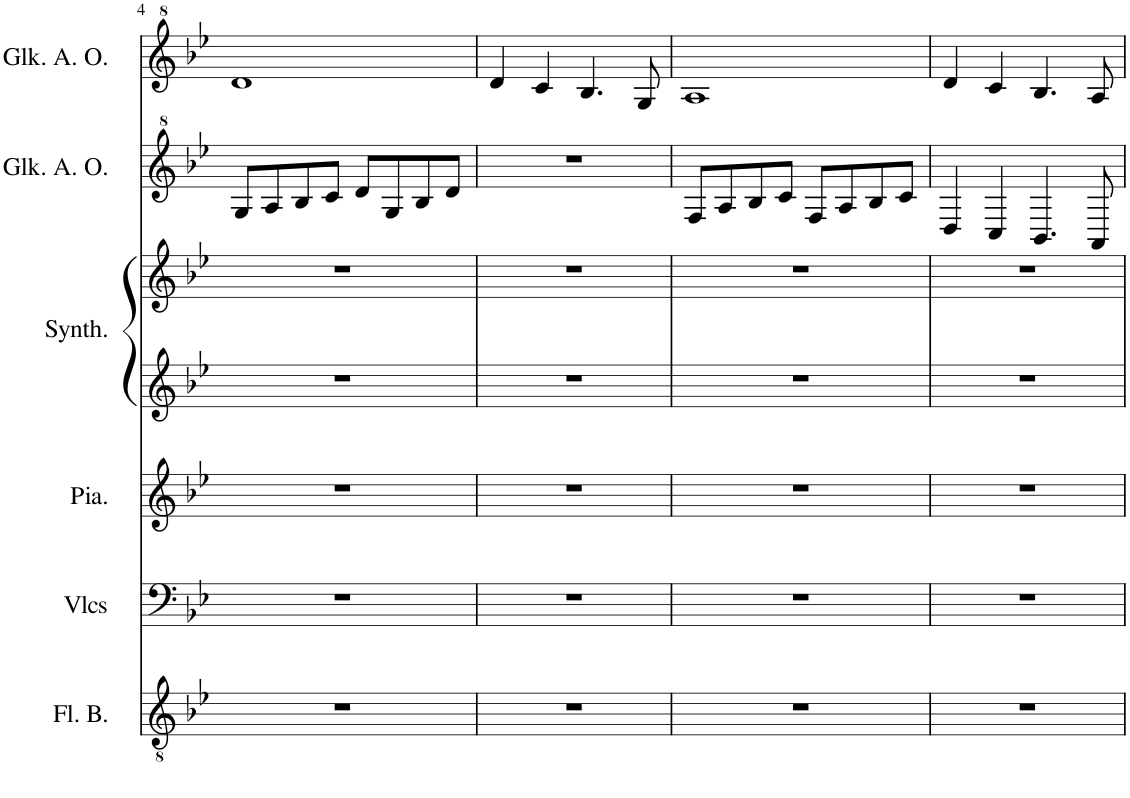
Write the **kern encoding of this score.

**kern	**kern	**kern	**kern	**kern	**kern	**kern
*part6	*part5	*part4	*part3	*part3	*part2	*part1
*staff7	*staff6	*staff5	*staff4	*staff3	*staff2	*staff1
*I"Flûte basse	*I"Violoncelles	*I"Piano	*I"Synthétiseur d'instruments à cordes	*	*I"Glockenspiel Alto Orff	*I"Glockenspiel Alto Orff
*I'Fl. B.	*I'Vlcs	*I'Pia.	*I'Synth.	*	*I'Glk. A. O.	*I'Glk. A. O.
!!LO:PB:g=z
*clefGv2	*clefF4	*clefG2	*clefG2	*clefG2	*clefG^2	*clefG^2
*k[b-e-]	*k[b-e-]	*k[b-e-]	*k[b-e-]	*k[b-e-]	*k[b-e-]	*k[b-e-]
*M4/4	*M4/4	*M4/4	*M4/4	*M4/4	*M4/4	*M4/4
=4	=4	=4	=4	=4	=4	=4
1r	1r	1r	1r	1r	8g/L	1dd
.	.	.	.	.	8a/	.
.	.	.	.	.	8b-/	.
.	.	.	.	.	8cc/J	.
.	.	.	.	.	8dd/L	.
.	.	.	.	.	8g/	.
.	.	.	.	.	8b-/	.
.	.	.	.	.	8dd/J	.
=5	=5	=5	=5	=5	=5	=5
1r	1r	1r	1r	1r	1r	4dd/
.	.	.	.	.	.	4cc/
.	.	.	.	.	.	4.b-/
.	.	.	.	.	.	8g/
=6	=6	=6	=6	=6	=6	=6
1r	1r	1r	1r	1r	8f/L	1a
.	.	.	.	.	8a/	.
.	.	.	.	.	8b-/	.
.	.	.	.	.	8cc/J	.
.	.	.	.	.	8f/L	.
.	.	.	.	.	8a/	.
.	.	.	.	.	8b-/	.
.	.	.	.	.	8cc/J	.
=7	=7	=7	=7	=7	=7	=7
1r	1r	1r	1r	1r	4d/	4dd/
.	.	.	.	.	4c/	4cc/
.	.	.	.	.	4.B-/	4.b-/
.	.	.	.	.	8A/	8a/
=	=	=	=	=	=	=
*-	*-	*-	*-	*-	*-	*-
